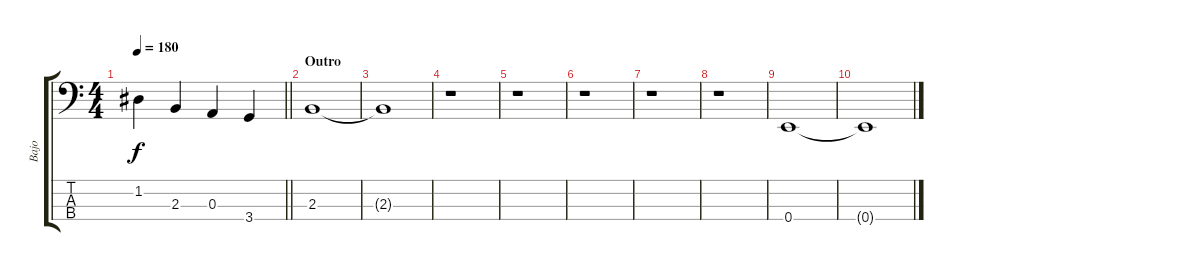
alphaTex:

\track ("Bajo" "Bajo") {instrument electricbassfinger}
\staff {score tabs}
\tuning (G2 D2 A1 E1) {hide}
\ts (4 4)
\tempo 180
\clef f4
\barLineRight lightlight
\ks c
1.2.4{dy f} 2.3.4 0.3.4 3.4.4 |
\section ("" "Outro")
2.3.1 |
2.3{t}.1 |
r.1 |
r.1 |
r.1 |
r.1 |
r.1 |
0.4.1 |
0.4{t}.1
